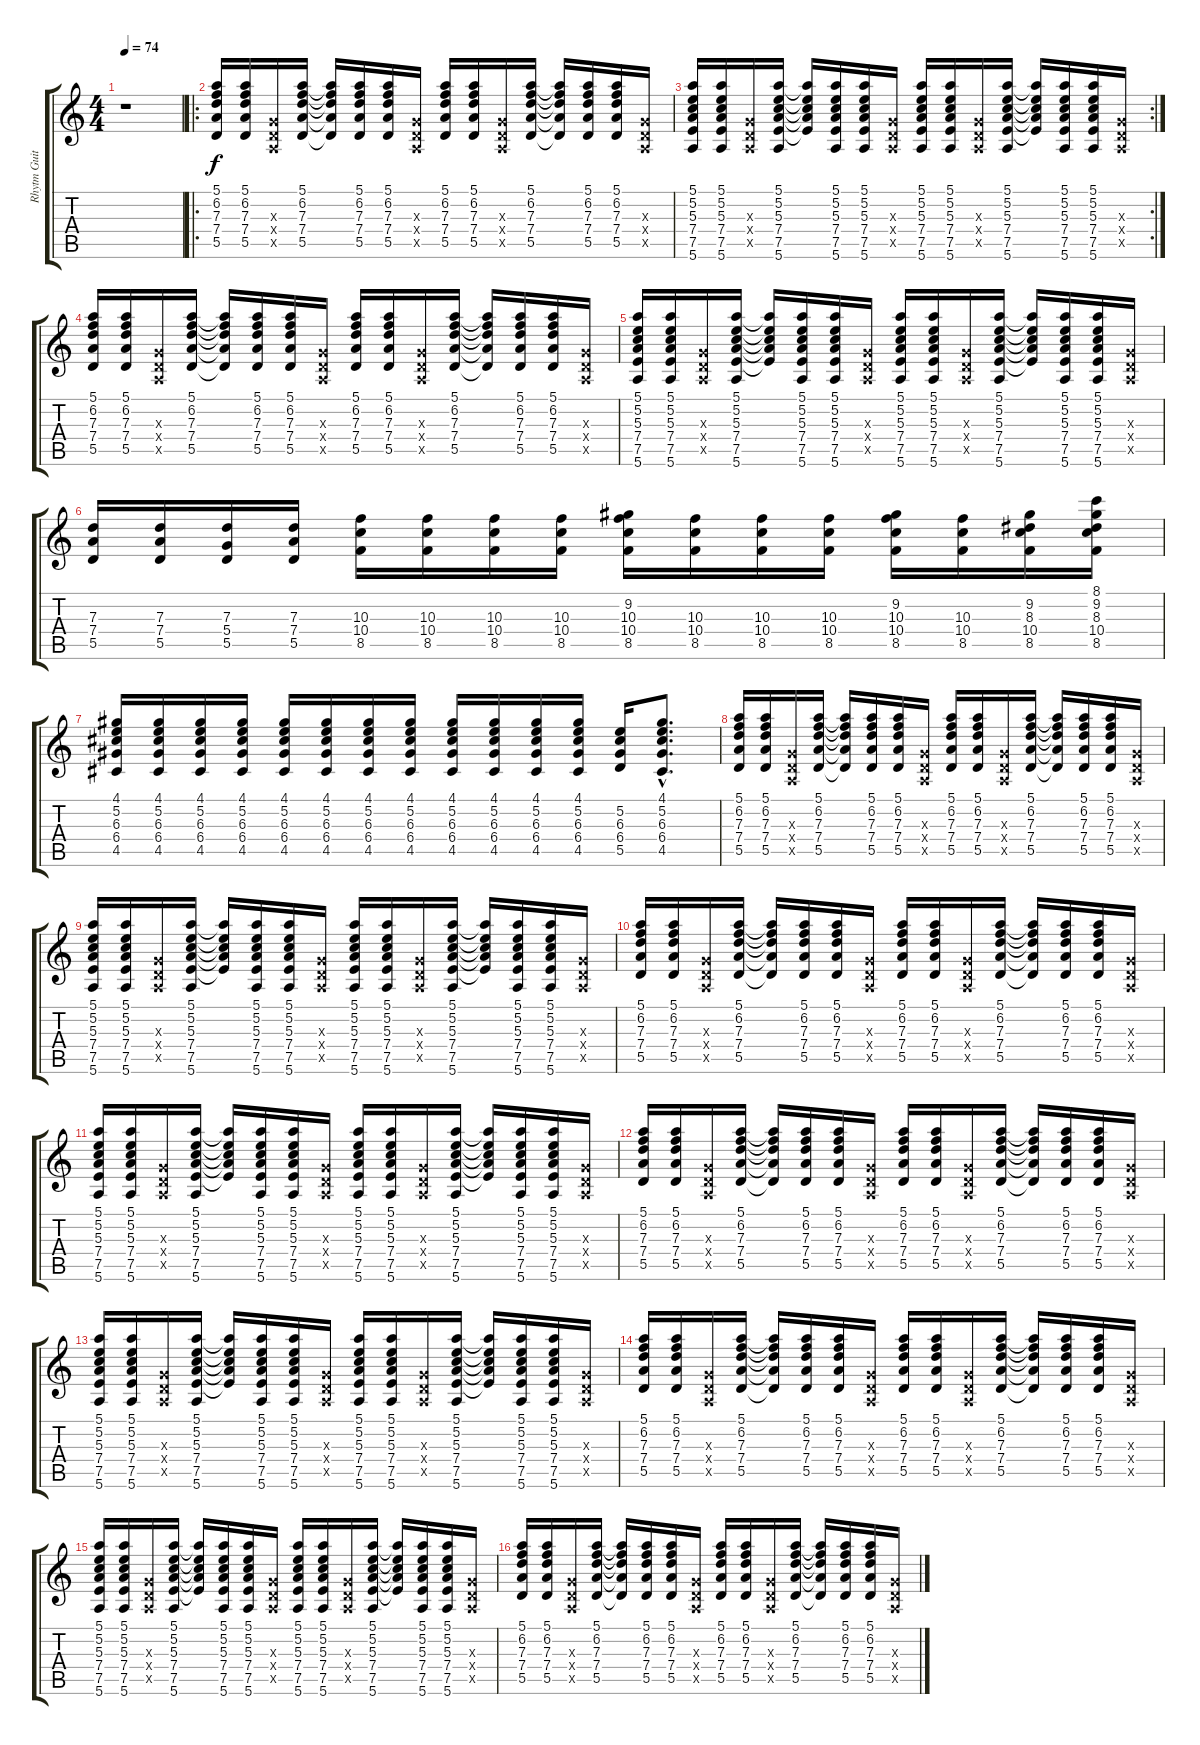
\track ("Rhytm Guitar" "Rhytm Guit") {instrument electricguitarclean}
\staff {score tabs}
\tuning (E4 B3 G3 D3 A2 E2) {hide}
\ts (4 4)
\tempo 74
\clef g2
\ks c
r.1{dy f instrument electricguitarclean} |
\ro
(5.1 6.2 7.3 7.4 5.5).16 (5.1 6.2 7.3 7.4 5.5).16 (0.3{x} 0.4{x} 0.5{x}).16 (5.1 6.2 7.3 7.4 5.5).16 (5.1{t} 6.2{t} 7.3{t} 7.4{t} 5.5{t}).16 (5.1 6.2 7.3 7.4 5.5).16 (5.1 6.2 7.3 7.4 5.5).16 (0.3{x} 0.4{x} 0.5{x}).16 (5.1 6.2 7.3 7.4 5.5).16 (5.1 6.2 7.3 7.4 5.5).16 (0.3{x} 0.4{x} 0.5{x}).16 (5.1 6.2 7.3 7.4 5.5).16 (5.1{t} 6.2{t} 7.3{t} 7.4{t} 5.5{t}).16 (5.1 6.2 7.3 7.4 5.5).16 (5.1 6.2 7.3 7.4 5.5).16 (0.3{x} 0.4{x} 0.5{x}).16 |
\rc 2
(5.1 5.2 5.3 7.4 7.5 5.6).16 (5.1 5.2 5.3 7.4 7.5 5.6).16 (0.3{x} 0.4{x} 0.5{x}).16 (5.1 5.2 5.3 7.4 7.5 5.6).16 (5.1{t} 5.2{t} 5.3{t} 7.4{t} 7.5{t}).16 (5.1 5.2 5.3 7.4 7.5 5.6).16 (5.1 5.2 5.3 7.4 7.5 5.6).16 (0.3{x} 0.4{x} 0.5{x}).16 (5.1 5.2 5.3 7.4 7.5 5.6).16 (5.1 5.2 5.3 7.4 7.5 5.6).16 (0.3{x} 0.4{x} 0.5{x}).16 (5.1 5.2 5.3 7.4 7.5 5.6).16 (5.1{t} 5.2{t} 5.3{t} 7.4{t} 7.5{t}).16 (5.1 5.2 5.3 7.4 7.5 5.6).16 (5.1 5.2 5.3 7.4 7.5 5.6).16 (0.3{x} 0.4{x} 0.5{x}).16 |
(5.1 6.2 7.3 7.4 5.5).16 (5.1 6.2 7.3 7.4 5.5).16 (0.3{x} 0.4{x} 0.5{x}).16 (5.1 6.2 7.3 7.4 5.5).16 (5.1{t} 6.2{t} 7.3{t} 7.4{t} 5.5{t}).16 (5.1 6.2 7.3 7.4 5.5).16 (5.1 6.2 7.3 7.4 5.5).16 (0.3{x} 0.4{x} 0.5{x}).16 (5.1 6.2 7.3 7.4 5.5).16 (5.1 6.2 7.3 7.4 5.5).16 (0.3{x} 0.4{x} 0.5{x}).16 (5.1 6.2 7.3 7.4 5.5).16 (5.1{t} 6.2{t} 7.3{t} 7.4{t} 5.5{t}).16 (5.1 6.2 7.3 7.4 5.5).16 (5.1 6.2 7.3 7.4 5.5).16 (0.3{x} 0.4{x} 0.5{x}).16 |
(5.1 5.2 5.3 7.4 7.5 5.6).16 (5.1 5.2 5.3 7.4 7.5 5.6).16 (0.3{x} 0.4{x} 0.5{x}).16 (5.1 5.2 5.3 7.4 7.5 5.6).16 (5.1{t} 5.2{t} 5.3{t} 7.4{t} 7.5{t}).16 (5.1 5.2 5.3 7.4 7.5 5.6).16 (5.1 5.2 5.3 7.4 7.5 5.6).16 (0.3{x} 0.4{x} 0.5{x}).16 (5.1 5.2 5.3 7.4 7.5 5.6).16 (5.1 5.2 5.3 7.4 7.5 5.6).16 (0.3{x} 0.4{x} 0.5{x}).16 (5.1 5.2 5.3 7.4 7.5 5.6).16 (5.1{t} 5.2{t} 5.3{t} 7.4{t} 7.5{t}).16 (5.1 5.2 5.3 7.4 7.5 5.6).16 (5.1 5.2 5.3 7.4 7.5 5.6).16 (0.3{x} 0.4{x} 0.5{x}).16 |
(7.3 7.4 5.5).16 (7.3 7.4 5.5).16 (7.3 5.4 5.5).16 (7.3 7.4 5.5).16 (10.3 10.4 8.5).16 (10.3 10.4 8.5).16 (10.3 10.4 8.5).16 (10.3 10.4 8.5).16 (9.2 10.3 10.4 8.5).16 (10.3 10.4 8.5).16 (10.3 10.4 8.5).16 (10.3 10.4 8.5).16 (9.2 10.3 10.4 8.5).16 (10.3 10.4 8.5).16 (9.2 8.3 10.4 8.5).16 (8.1 9.2 8.3 10.4 8.5).16 |
(4.1 5.2 6.3 6.4 4.5).16 (4.1 5.2 6.3 6.4 4.5).16 (4.1 5.2 6.3 6.4 4.5).16 (4.1 5.2 6.3 6.4 4.5).16 (4.1 5.2 6.3 6.4 4.5).16 (4.1 5.2 6.3 6.4 4.5).16 (4.1 5.2 6.3 6.4 4.5).16 (4.1 5.2 6.3 6.4 4.5).16 (4.1 5.2 6.3 6.4 4.5).16 (4.1 5.2 6.3 6.4 4.5).16 (4.1 5.2 6.3 6.4 4.5).16 (4.1 5.2 6.3 6.4 4.5).16 (5.2 6.3 6.4 5.5).16 (4.1{hac} 5.2{hac} 6.3{hac} 6.4{hac} 4.5{hac}).8{d} |
(5.1 6.2 7.3 7.4 5.5).16 (5.1 6.2 7.3 7.4 5.5).16 (0.3{x} 0.4{x} 0.5{x}).16 (5.1 6.2 7.3 7.4 5.5).16 (5.1{t} 6.2{t} 7.3{t} 7.4{t} 5.5{t}).16 (5.1 6.2 7.3 7.4 5.5).16 (5.1 6.2 7.3 7.4 5.5).16 (0.3{x} 0.4{x} 0.5{x}).16 (5.1 6.2 7.3 7.4 5.5).16 (5.1 6.2 7.3 7.4 5.5).16 (0.3{x} 0.4{x} 0.5{x}).16 (5.1 6.2 7.3 7.4 5.5).16 (5.1{t} 6.2{t} 7.3{t} 7.4{t} 5.5{t}).16 (5.1 6.2 7.3 7.4 5.5).16 (5.1 6.2 7.3 7.4 5.5).16 (0.3{x} 0.4{x} 0.5{x}).16 |
(5.1 5.2 5.3 7.4 7.5 5.6).16 (5.1 5.2 5.3 7.4 7.5 5.6).16 (0.3{x} 0.4{x} 0.5{x}).16 (5.1 5.2 5.3 7.4 7.5 5.6).16 (5.1{t} 5.2{t} 5.3{t} 7.4{t} 7.5{t}).16 (5.1 5.2 5.3 7.4 7.5 5.6).16 (5.1 5.2 5.3 7.4 7.5 5.6).16 (0.3{x} 0.4{x} 0.5{x}).16 (5.1 5.2 5.3 7.4 7.5 5.6).16 (5.1 5.2 5.3 7.4 7.5 5.6).16 (0.3{x} 0.4{x} 0.5{x}).16 (5.1 5.2 5.3 7.4 7.5 5.6).16 (5.1{t} 5.2{t} 5.3{t} 7.4{t} 7.5{t}).16 (5.1 5.2 5.3 7.4 7.5 5.6).16 (5.1 5.2 5.3 7.4 7.5 5.6).16 (0.3{x} 0.4{x} 0.5{x}).16 |
(5.1 6.2 7.3 7.4 5.5).16 (5.1 6.2 7.3 7.4 5.5).16 (0.3{x} 0.4{x} 0.5{x}).16 (5.1 6.2 7.3 7.4 5.5).16 (5.1{t} 6.2{t} 7.3{t} 7.4{t} 5.5{t}).16 (5.1 6.2 7.3 7.4 5.5).16 (5.1 6.2 7.3 7.4 5.5).16 (0.3{x} 0.4{x} 0.5{x}).16 (5.1 6.2 7.3 7.4 5.5).16 (5.1 6.2 7.3 7.4 5.5).16 (0.3{x} 0.4{x} 0.5{x}).16 (5.1 6.2 7.3 7.4 5.5).16 (5.1{t} 6.2{t} 7.3{t} 7.4{t} 5.5{t}).16 (5.1 6.2 7.3 7.4 5.5).16 (5.1 6.2 7.3 7.4 5.5).16 (0.3{x} 0.4{x} 0.5{x}).16 |
(5.1 5.2 5.3 7.4 7.5 5.6).16 (5.1 5.2 5.3 7.4 7.5 5.6).16 (0.3{x} 0.4{x} 0.5{x}).16 (5.1 5.2 5.3 7.4 7.5 5.6).16 (5.1{t} 5.2{t} 5.3{t} 7.4{t} 7.5{t}).16 (5.1 5.2 5.3 7.4 7.5 5.6).16 (5.1 5.2 5.3 7.4 7.5 5.6).16 (0.3{x} 0.4{x} 0.5{x}).16 (5.1 5.2 5.3 7.4 7.5 5.6).16 (5.1 5.2 5.3 7.4 7.5 5.6).16 (0.3{x} 0.4{x} 0.5{x}).16 (5.1 5.2 5.3 7.4 7.5 5.6).16 (5.1{t} 5.2{t} 5.3{t} 7.4{t} 7.5{t}).16 (5.1 5.2 5.3 7.4 7.5 5.6).16 (5.1 5.2 5.3 7.4 7.5 5.6).16 (0.3{x} 0.4{x} 0.5{x}).16 |
(5.1 6.2 7.3 7.4 5.5).16 (5.1 6.2 7.3 7.4 5.5).16 (0.3{x} 0.4{x} 0.5{x}).16 (5.1 6.2 7.3 7.4 5.5).16 (5.1{t} 6.2{t} 7.3{t} 7.4{t} 5.5{t}).16 (5.1 6.2 7.3 7.4 5.5).16 (5.1 6.2 7.3 7.4 5.5).16 (0.3{x} 0.4{x} 0.5{x}).16 (5.1 6.2 7.3 7.4 5.5).16 (5.1 6.2 7.3 7.4 5.5).16 (0.3{x} 0.4{x} 0.5{x}).16 (5.1 6.2 7.3 7.4 5.5).16 (5.1{t} 6.2{t} 7.3{t} 7.4{t} 5.5{t}).16 (5.1 6.2 7.3 7.4 5.5).16 (5.1 6.2 7.3 7.4 5.5).16 (0.3{x} 0.4{x} 0.5{x}).16 |
(5.1 5.2 5.3 7.4 7.5 5.6).16 (5.1 5.2 5.3 7.4 7.5 5.6).16 (0.3{x} 0.4{x} 0.5{x}).16 (5.1 5.2 5.3 7.4 7.5 5.6).16 (5.1{t} 5.2{t} 5.3{t} 7.4{t} 7.5{t}).16 (5.1 5.2 5.3 7.4 7.5 5.6).16 (5.1 5.2 5.3 7.4 7.5 5.6).16 (0.3{x} 0.4{x} 0.5{x}).16 (5.1 5.2 5.3 7.4 7.5 5.6).16 (5.1 5.2 5.3 7.4 7.5 5.6).16 (0.3{x} 0.4{x} 0.5{x}).16 (5.1 5.2 5.3 7.4 7.5 5.6).16 (5.1{t} 5.2{t} 5.3{t} 7.4{t} 7.5{t}).16 (5.1 5.2 5.3 7.4 7.5 5.6).16 (5.1 5.2 5.3 7.4 7.5 5.6).16 (0.3{x} 0.4{x} 0.5{x}).16 |
(5.1 6.2 7.3 7.4 5.5).16 (5.1 6.2 7.3 7.4 5.5).16 (0.3{x} 0.4{x} 0.5{x}).16 (5.1 6.2 7.3 7.4 5.5).16 (5.1{t} 6.2{t} 7.3{t} 7.4{t} 5.5{t}).16 (5.1 6.2 7.3 7.4 5.5).16 (5.1 6.2 7.3 7.4 5.5).16 (0.3{x} 0.4{x} 0.5{x}).16 (5.1 6.2 7.3 7.4 5.5).16 (5.1 6.2 7.3 7.4 5.5).16 (0.3{x} 0.4{x} 0.5{x}).16 (5.1 6.2 7.3 7.4 5.5).16 (5.1{t} 6.2{t} 7.3{t} 7.4{t} 5.5{t}).16 (5.1 6.2 7.3 7.4 5.5).16 (5.1 6.2 7.3 7.4 5.5).16 (0.3{x} 0.4{x} 0.5{x}).16 |
(5.1 5.2 5.3 7.4 7.5 5.6).16 (5.1 5.2 5.3 7.4 7.5 5.6).16 (0.3{x} 0.4{x} 0.5{x}).16 (5.1 5.2 5.3 7.4 7.5 5.6).16 (5.1{t} 5.2{t} 5.3{t} 7.4{t} 7.5{t}).16 (5.1 5.2 5.3 7.4 7.5 5.6).16 (5.1 5.2 5.3 7.4 7.5 5.6).16 (0.3{x} 0.4{x} 0.5{x}).16 (5.1 5.2 5.3 7.4 7.5 5.6).16 (5.1 5.2 5.3 7.4 7.5 5.6).16 (0.3{x} 0.4{x} 0.5{x}).16 (5.1 5.2 5.3 7.4 7.5 5.6).16 (5.1{t} 5.2{t} 5.3{t} 7.4{t} 7.5{t}).16 (5.1 5.2 5.3 7.4 7.5 5.6).16 (5.1 5.2 5.3 7.4 7.5 5.6).16 (0.3{x} 0.4{x} 0.5{x}).16 |
(5.1 6.2 7.3 7.4 5.5).16 (5.1 6.2 7.3 7.4 5.5).16 (0.3{x} 0.4{x} 0.5{x}).16 (5.1 6.2 7.3 7.4 5.5).16 (5.1{t} 6.2{t} 7.3{t} 7.4{t} 5.5{t}).16 (5.1 6.2 7.3 7.4 5.5).16 (5.1 6.2 7.3 7.4 5.5).16 (0.3{x} 0.4{x} 0.5{x}).16 (5.1 6.2 7.3 7.4 5.5).16 (5.1 6.2 7.3 7.4 5.5).16 (0.3{x} 0.4{x} 0.5{x}).16 (5.1 6.2 7.3 7.4 5.5).16 (5.1{t} 6.2{t} 7.3{t} 7.4{t} 5.5{t}).16 (5.1 6.2 7.3 7.4 5.5).16 (5.1 6.2 7.3 7.4 5.5).16 (0.3{x} 0.4{x} 0.5{x}).16
